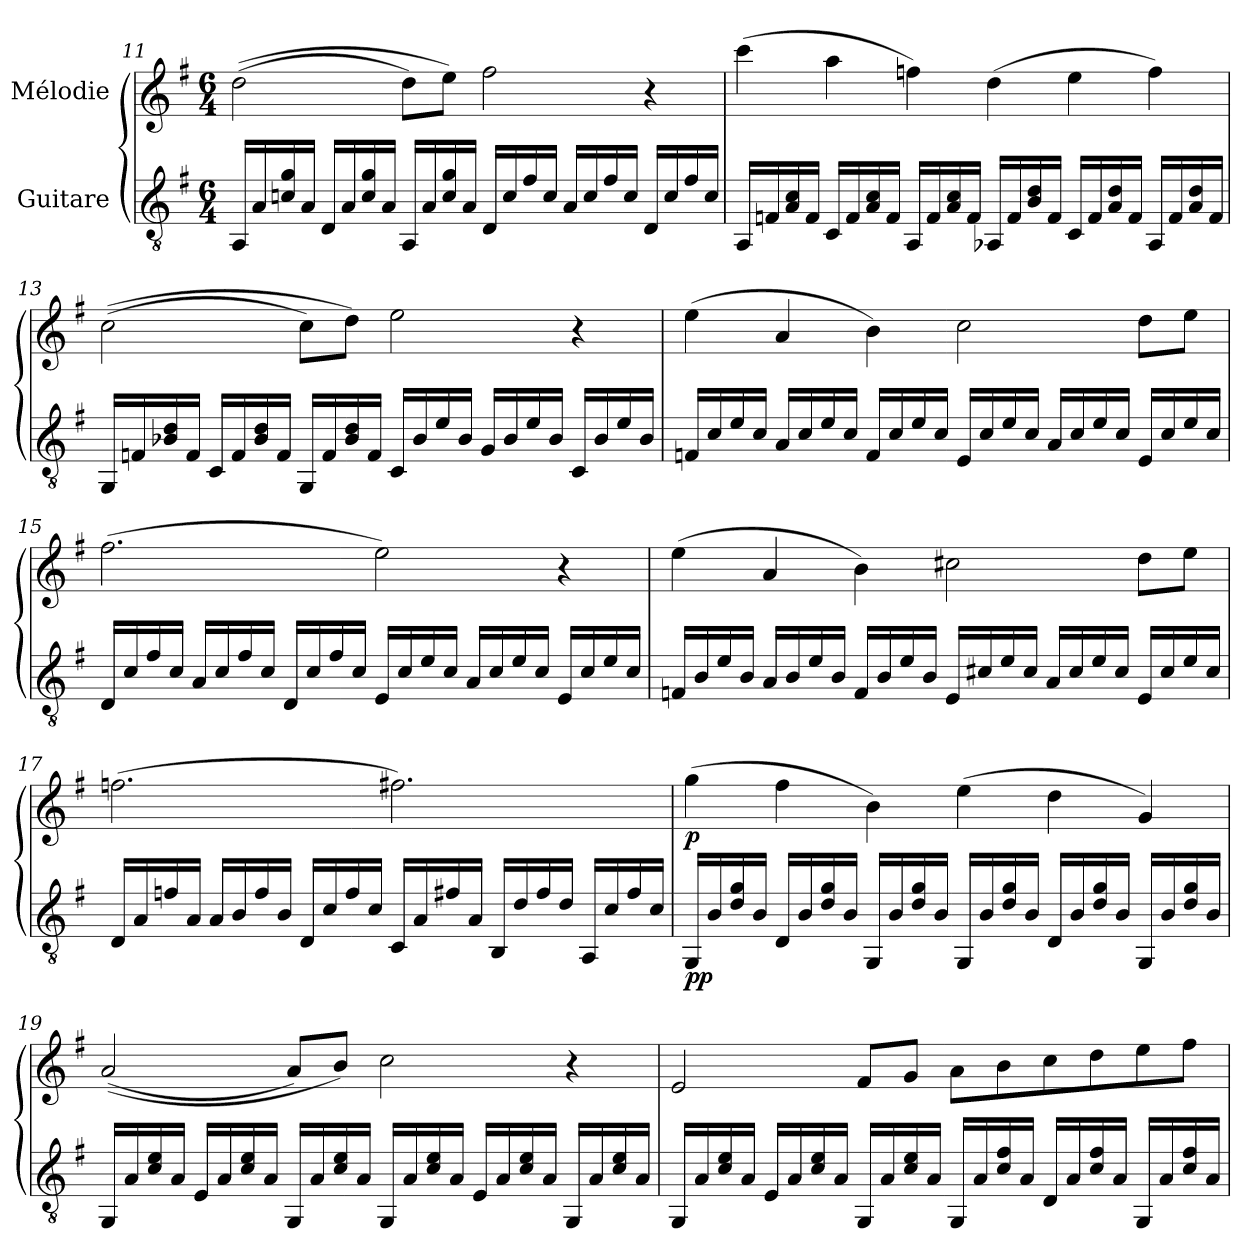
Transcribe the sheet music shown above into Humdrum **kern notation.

**kern	**dynam	**kern	**dynam
*part2	*part2	*part1	*part1
*staff2	*staff2	*staff1	*staff1
*I"Guitare	*	*I"Mélodie	*
*clefGv2	*	*clefG2	*
*k[f#]	*	*k[f#]	*
*G:	*	*G:	*
*M6/4	*	*M6/4	*
=11	=11	=11	=11
16AA/LL	.	(>(>2dd	.
16A!/	.	.	.
16cn/ 16g/	.	.	.
16A!/JJ	.	.	.
16D/LL	.	.	.
16A!/	.	.	.
16c/ 16g/	.	.	.
16A!/JJ	.	.	.
16AA/LL	.	8ddL)	.
16A!/	.	.	.
16c/ 16g/	.	8eeJ)	.
16A!/JJ	.	.	.
16D/LL	.	2ff#	.
16c!/	.	.	.
16f#!/	.	.	.
16c!/JJ	.	.	.
16A/LL	.	.	.
16c!/	.	.	.
16f#!/	.	.	.
16c!/JJ	.	.	.
16D/LL	.	4r	.
16c!/	.	.	.
16f#!/	.	.	.
16c!/JJ	.	.	.
=12	=12	=12	=12
16AALL	.	(>4ccc	.
16Fn!	.	.	.
16A 16c	.	.	.
16F!JJ	.	.	.
16CLL	.	4aa	.
16F!	.	.	.
16A 16c	.	.	.
16F!JJ	.	.	.
16AALL	.	4ffn)	.
16F!	.	.	.
16A 16c	.	.	.
16F!JJ	.	.	.
16AA-XLL	.	(>4dd	.
16F!	.	.	.
16B 16d	.	.	.
16F!JJ	.	.	.
16CLL	.	4ee	.
16F!	.	.	.
16A 16d	.	.	.
16F!JJ	.	.	.
16AA-LL	.	4ff)	.
16F!	.	.	.
16A 16d	.	.	.
16F!JJ	.	.	.
!!LO:LB:g=z
=13	=13	=13	=13
16GG/LL	.	(>(>2cc	.
16Fn!/	.	.	.
16B-X/ 16d/	.	.	.
16F!/JJ	.	.	.
16C/LL	.	.	.
16F!/	.	.	.
16B-/ 16d/	.	.	.
16F!/JJ	.	.	.
16GG/LL	.	8ccL)	.
16F!/	.	.	.
16B-/ 16d/	.	8ddJ)	.
16F!/JJ	.	.	.
16C/LL	.	2ee	.
16B-!/	.	.	.
16e!/	.	.	.
16B-!/JJ	.	.	.
16G/LL	.	.	.
16B-!/	.	.	.
16e!/	.	.	.
16B-!/JJ	.	.	.
16C/LL	.	4r	.
16B-!/	.	.	.
16e!/	.	.	.
16B-!/JJ	.	.	.
=14	=14	=14	=14
16Fn/LL	.	(>4ee	.
16c!/	.	.	.
16e!/	.	.	.
16c!/JJ	.	.	.
16A/LL	.	4a	.
16c!/	.	.	.
16e!/	.	.	.
16c!/JJ	.	.	.
16F/LL	.	4b)	.
16c!/	.	.	.
16e!/	.	.	.
16c!/JJ	.	.	.
16E/LL	.	2cc	.
16c!/	.	.	.
16e!/	.	.	.
16c!/JJ	.	.	.
16A/LL	.	.	.
16c!/	.	.	.
16e!/	.	.	.
16c!/JJ	.	.	.
16E/LL	.	8ddL	.
16c!/	.	.	.
16e!/	.	8eeJ	.
16c!/JJ	.	.	.
=15	=15	=15	=15
16D/LL	.	(>2.ff#	.
16c!/	.	.	.
16f#!/	.	.	.
16c!/JJ	.	.	.
16A/LL	.	.	.
16c!/	.	.	.
16f#!/	.	.	.
16c!/JJ	.	.	.
16D/LL	.	.	.
16c!/	.	.	.
16f#!/	.	.	.
16c!/JJ	.	.	.
16E/LL	.	2ee)	.
16c!/	.	.	.
16e!/	.	.	.
16c!/JJ	.	.	.
16A/LL	.	.	.
16c!/	.	.	.
16e!/	.	.	.
16c!/JJ	.	.	.
16E/LL	.	4r	.
16c!/	.	.	.
16e!/	.	.	.
16c!/JJ	.	.	.
!!LO:LB:g=z
=16	=16	=16	=16
16Fn/LL	.	(>4ee	.
16B!/	.	.	.
16e!/	.	.	.
16B!/JJ	.	.	.
16A/LL	.	4a	.
16B!/	.	.	.
16e!/	.	.	.
16B!/JJ	.	.	.
16F/LL	.	4b)	.
16B!/	.	.	.
16e!/	.	.	.
16B!/JJ	.	.	.
16E/LL	.	2cc#X	.
16c#X!/	.	.	.
16e!/	.	.	.
16c#!/JJ	.	.	.
16A/LL	.	.	.
16c#!/	.	.	.
16e!/	.	.	.
16c#!/JJ	.	.	.
16E/LL	.	8ddL	.
16c#!/	.	.	.
16e!/	.	8eeJ	.
16c#!/JJ	.	.	.
=17	=17	=17	=17
16D/LL	.	(>2.ffn	.
16A!/	.	.	.
16fn!/	.	.	.
16A!/JJ	.	.	.
16A/LL	.	.	.
16B!/	.	.	.
16f!/	.	.	.
16B!/JJ	.	.	.
16D/LL	.	.	.
16c!/	.	.	.
16f!/	.	.	.
16c!/JJ	.	.	.
16C/LL	.	2.ff#X)	.
16A!/	.	.	.
16f#X!/	.	.	.
16A!/JJ	.	.	.
16BB/LL	.	.	.
16d!/	.	.	.
16f#!/	.	.	.
16d!/JJ	.	.	.
16AA/LL	.	.	.
16c!/	.	.	.
16f#!/	.	.	.
16c!/JJ	.	.	.
=18	=18	=18	=18
!	!LO:DY:b	!	!LO:DY:b
16GG/LL	pp	(>4gg	p
16B!/	.	.	.
16d/ 16g/	.	.	.
16B!/JJ	.	.	.
16D/LL	.	4ff#	.
16B!/	.	.	.
16d/ 16g/	.	.	.
16B!/JJ	.	.	.
16GG/LL	.	4b)	.
16B!/	.	.	.
16d/ 16g/	.	.	.
16B!/JJ	.	.	.
16GG/LL	.	(>4ee	.
16B!/	.	.	.
16d/ 16g/	.	.	.
16B!/JJ	.	.	.
16D/LL	.	4dd	.
16B!/	.	.	.
16d/ 16g/	.	.	.
16B!/JJ	.	.	.
16GG/LL	.	4g)	.
16B!/	.	.	.
16d/ 16g/	.	.	.
16B!/JJ	.	.	.
!!LO:LB:g=z
=19	=19	=19	=19
16GG/LL	.	(<(<2a	.
16A!/	.	.	.
16c/ 16e/	.	.	.
16A!/JJ	.	.	.
16E/LL	.	.	.
16A!/	.	.	.
16c/ 16e/	.	.	.
16A!/JJ	.	.	.
16GG/LL	.	8aL)	.
16A!/	.	.	.
16c/ 16e/	.	8bJ)	.
16A!/JJ	.	.	.
16GG/LL	.	2cc	.
16A!/	.	.	.
16c/ 16e/	.	.	.
16A!/JJ	.	.	.
16E/LL	.	.	.
16A!/	.	.	.
16c/ 16e/	.	.	.
16A!/JJ	.	.	.
16GG/LL	.	4r	.
16A!/	.	.	.
16c/ 16e/	.	.	.
16A!/JJ	.	.	.
=20	=20	=20	=20
16GG/LL	.	2e	.
16A!/	.	.	.
16c/ 16e/	.	.	.
16A!/JJ	.	.	.
16E/LL	.	.	.
16A!/	.	.	.
16c/ 16e/	.	.	.
16A!/JJ	.	.	.
16GG/LL	.	8f#L	.
16A!/	.	.	.
16c/ 16e/	.	8gJ	.
16A!/JJ	.	.	.
16GG/LL	.	8aL	.
16A!/	.	.	.
16c/ 16f#/	.	8b	.
16A!/JJ	.	.	.
16D/LL	.	8cc	.
16A!/	.	.	.
16c/ 16f#/	.	8dd	.
16A!/JJ	.	.	.
16GG/LL	.	8ee	.
16A!/	.	.	.
16c/ 16f#/	.	8ff#J	.
16A!/JJ	.	.	.
=	=	=	=
*-	*-	*-	*-
